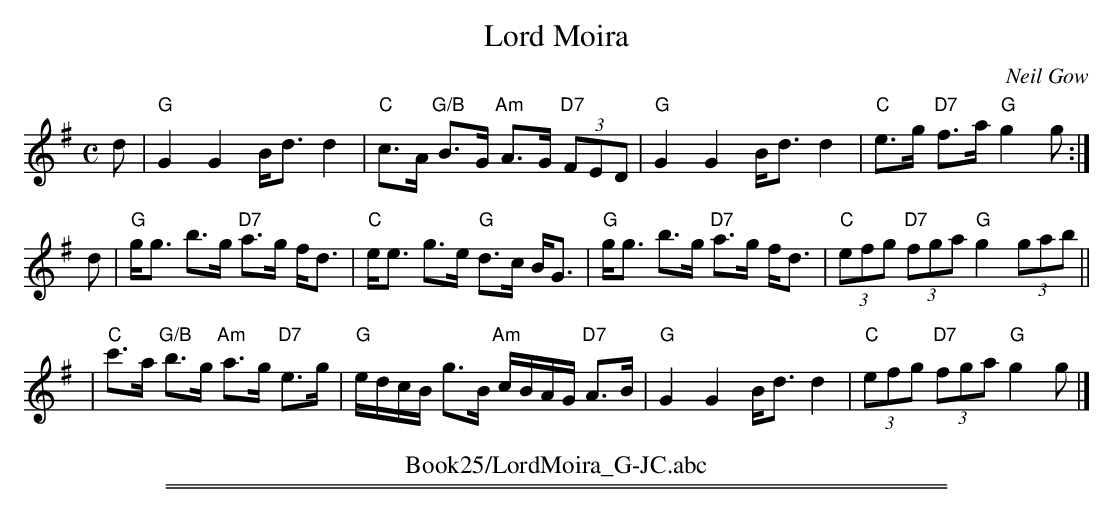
X:1
T: Lord Moira
C: Neil Gow
M: C
L: 1/16
K: G
d2 \
| "G"G4 G4 Bd3 d4 | "C"c3A "G/B"B3G "Am"A3G "D7"(3F2E2D2 \
| "G"G4 G4 Bd3 d4 | "C"e3g "D7"f3a "G"g4 g2 :|
d2 \
| "G"gg3 b3g "D7"a3g fd3 | "C"ee3 g3e "G"d3c BG3 \
| "G"gg3 b3g "D7"a3g fd3 | "C"(3e2f2g2 "D7"(3f2g2a2 "G"g4 (3g2a2b2 ||
| "C"c'3a "G/B"b3g "Am"a3g "D7"e3g | "G"edcB g3B "Am"cBAG "D7"A3B \
| "G"G4 G4 Bd3 d4 | "C"(3e2f2g2 "D7"(3f2g2a2 "G"g4 g2 |]
